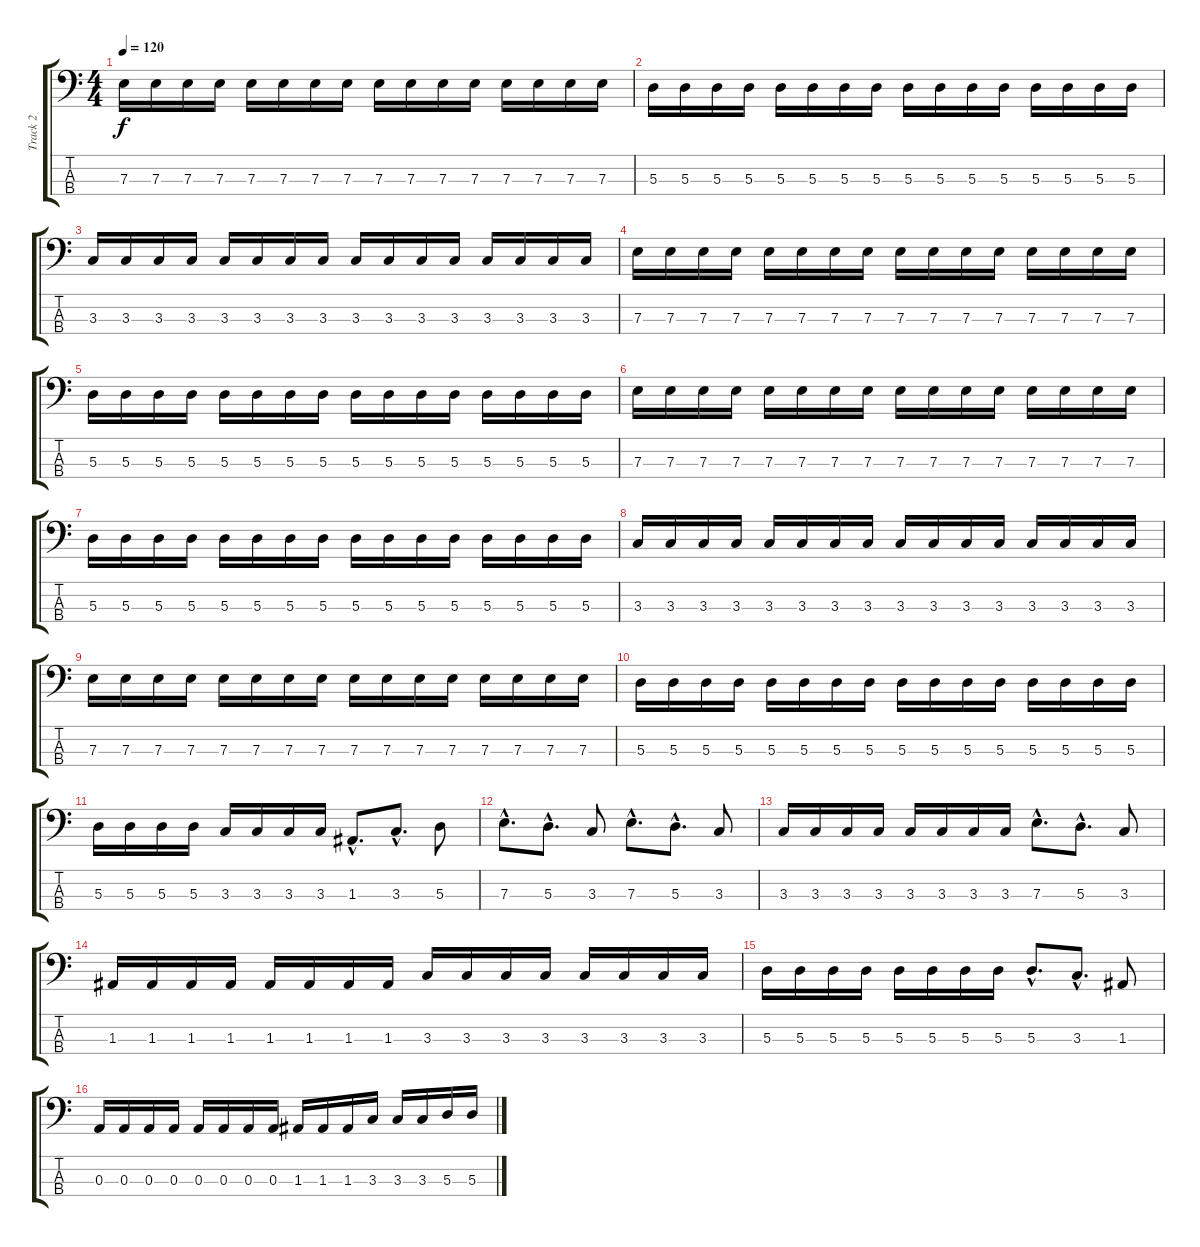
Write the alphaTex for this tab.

\track ("Track 2" "Track 2") {instrument electricbassfinger}
\staff {score tabs}
\tuning (G2 D2 A1 D1) {hide}
\ts (4 4)
\tempo 120
\clef f4
\ks c
7.3.16{dy f} 7.3.16 7.3.16 7.3.16 7.3.16 7.3.16 7.3.16 7.3.16 7.3.16 7.3.16 7.3.16 7.3.16 7.3.16 7.3.16 7.3.16 7.3.16 |
5.3.16 5.3.16 5.3.16 5.3.16 5.3.16 5.3.16 5.3.16 5.3.16 5.3.16 5.3.16 5.3.16 5.3.16 5.3.16 5.3.16 5.3.16 5.3.16 |
3.3.16 3.3.16 3.3.16 3.3.16 3.3.16 3.3.16 3.3.16 3.3.16 3.3.16 3.3.16 3.3.16 3.3.16 3.3.16 3.3.16 3.3.16 3.3.16 |
7.3.16 7.3.16 7.3.16 7.3.16 7.3.16 7.3.16 7.3.16 7.3.16 7.3.16 7.3.16 7.3.16 7.3.16 7.3.16 7.3.16 7.3.16 7.3.16 |
5.3.16 5.3.16 5.3.16 5.3.16 5.3.16 5.3.16 5.3.16 5.3.16 5.3.16 5.3.16 5.3.16 5.3.16 5.3.16 5.3.16 5.3.16 5.3.16 |
7.3.16 7.3.16 7.3.16 7.3.16 7.3.16 7.3.16 7.3.16 7.3.16 7.3.16 7.3.16 7.3.16 7.3.16 7.3.16 7.3.16 7.3.16 7.3.16 |
5.3.16 5.3.16 5.3.16 5.3.16 5.3.16 5.3.16 5.3.16 5.3.16 5.3.16 5.3.16 5.3.16 5.3.16 5.3.16 5.3.16 5.3.16 5.3.16 |
3.3.16 3.3.16 3.3.16 3.3.16 3.3.16 3.3.16 3.3.16 3.3.16 3.3.16 3.3.16 3.3.16 3.3.16 3.3.16 3.3.16 3.3.16 3.3.16 |
7.3.16 7.3.16 7.3.16 7.3.16 7.3.16 7.3.16 7.3.16 7.3.16 7.3.16 7.3.16 7.3.16 7.3.16 7.3.16 7.3.16 7.3.16 7.3.16 |
5.3.16 5.3.16 5.3.16 5.3.16 5.3.16 5.3.16 5.3.16 5.3.16 5.3.16 5.3.16 5.3.16 5.3.16 5.3.16 5.3.16 5.3.16 5.3.16 |
5.3.16 5.3.16 5.3.16 5.3.16 3.3.16 3.3.16 3.3.16 3.3.16 1.3{hac}.8{d} 3.3{hac}.8{d} 5.3.8 |
7.3{hac}.8{d} 5.3{hac}.8{d} 3.3.8 7.3{hac}.8{d} 5.3{hac}.8{d} 3.3.8 |
3.3.16 3.3.16 3.3.16 3.3.16 3.3.16 3.3.16 3.3.16 3.3.16 7.3{hac}.8{d} 5.3{hac}.8{d} 3.3.8 |
1.3.16 1.3.16 1.3.16 1.3.16 1.3.16 1.3.16 1.3.16 1.3.16 3.3.16 3.3.16 3.3.16 3.3.16 3.3.16 3.3.16 3.3.16 3.3.16 |
5.3.16 5.3.16 5.3.16 5.3.16 5.3.16 5.3.16 5.3.16 5.3.16 5.3{hac}.8{d} 3.3{hac}.8{d} 1.3.8 |
0.3.16 0.3.16 0.3.16 0.3.16 0.3.16 0.3.16 0.3.16 0.3.16 1.3.16 1.3.16 1.3.16 3.3.16 3.3.16 3.3.16 5.3.16 5.3.16
